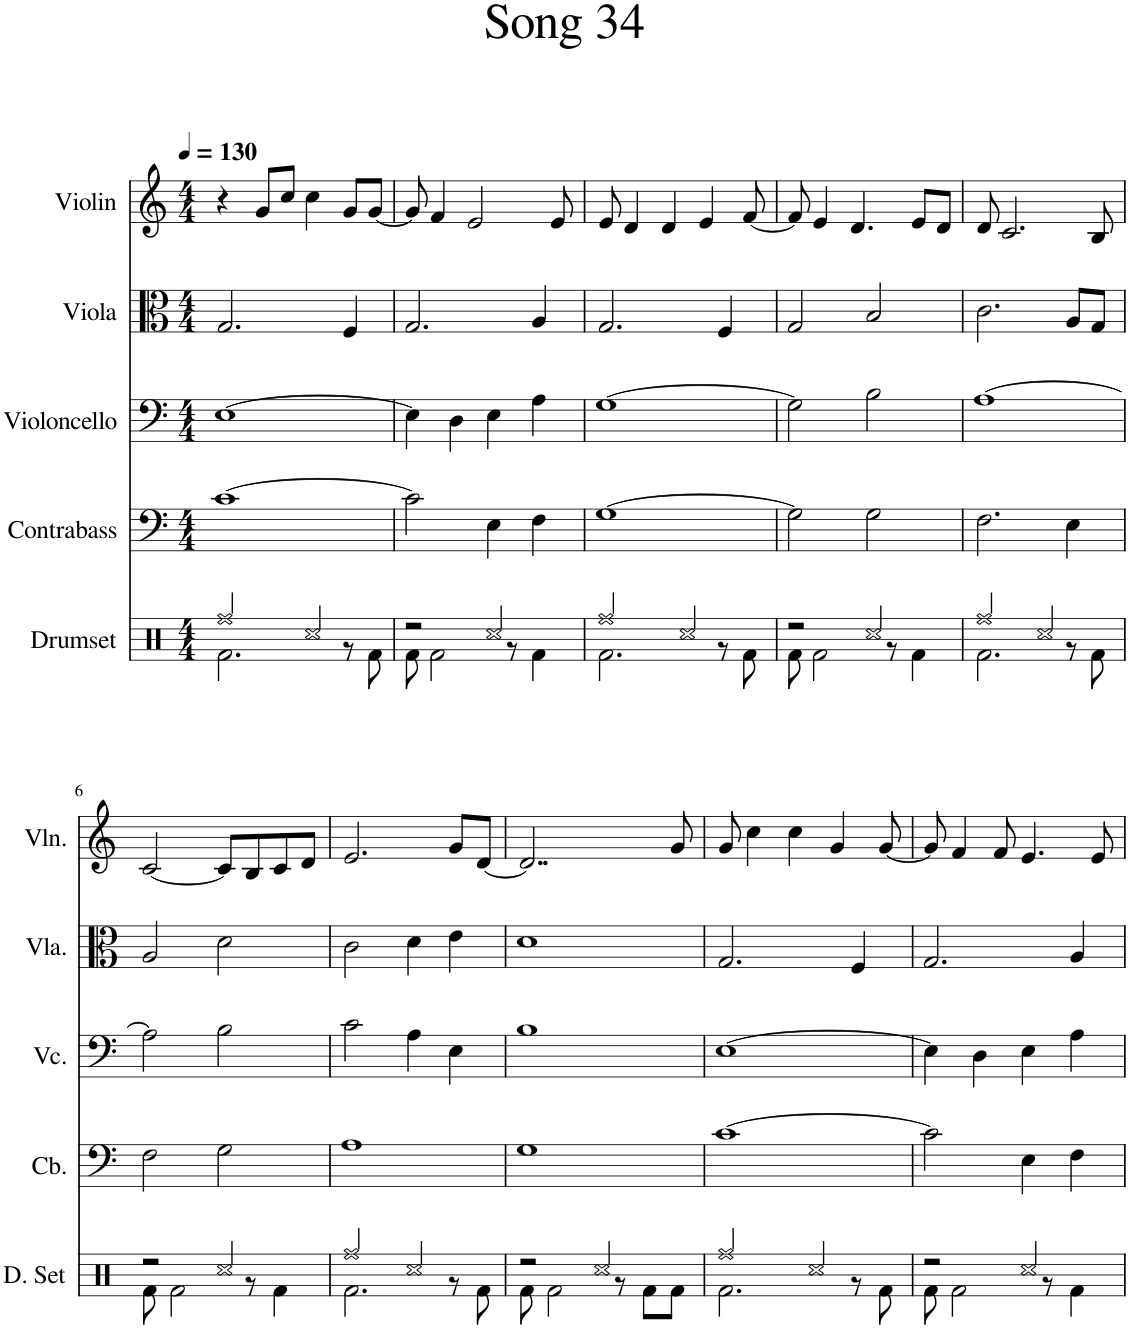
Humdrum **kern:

**kern	**kern	**kern	**kern	**kern
*part5	*part4	*part3	*part2	*part1
*staff5	*staff4	*staff3	*staff2	*staff1
*I"Drumset	*I"Contrabass	*I"Violoncello	*I"Viola	*I"Violin
*I'D. Set	*I'Cb.	*I'Vc.	*I'Vla.	*I'Vln.
*clefX	*clefF4	*clefF4	*clefC3	*clefG2
*	*Trd7c12	*	*	*
*k[]	*k[]	*k[]	*k[]	*k[]
*M4/4	*M4/4	*M4/4	*M4/4	*M4/4
*MM130	*MM130	*MM130	*MM130	*MM130
=1	=1	=1	=1	=1
*^	*	*	*	*
2Rff/	2.Rf\	[1c	[1E	2.G/	4r
.	.	.	.	.	8g/L
.	.	.	.	.	8cc/J
2Rcc/	.	.	.	.	4cc\
.	8r	.	.	4F/	8g/L
.	8Rf\	.	.	.	[8g/J
=2	=2	=2	=2	=2	=2
2r	8Rf\	2c\]	4E\]	2.G/	8g/]
.	2Rf\	.	.	.	4f/
.	.	.	4D\	.	.
.	.	.	.	.	2e/
2Rcc/	.	4E\	4E\	.	.
.	8r	.	.	.	.
.	4Rf\	4F\	4A\	4A/	.
.	.	.	.	.	8e/
=3	=3	=3	=3	=3	=3
2Rff/	2.Rf\	[1G	[1G	2.G/	8e/
.	.	.	.	.	4d/
.	.	.	.	.	4d/
2Rcc/	.	.	.	.	.
.	.	.	.	.	4e/
.	8r	.	.	4F/	.
.	8Rf\	.	.	.	[8f/
=4	=4	=4	=4	=4	=4
2r	8Rf\	2G\]	2G\]	2G/	8f/]
.	2Rf\	.	.	.	4e/
.	.	.	.	.	4.d/
2Rcc/	.	2G\	2B\	2B/	.
.	8r	.	.	.	.
.	4Rf\	.	.	.	8e/L
.	.	.	.	.	8d/J
=5	=5	=5	=5	=5	=5
2Rff/	2.Rf\	2.F\	[1A	2.c\	8d/
.	.	.	.	.	2.c/
2Rcc/	.	.	.	.	.
.	8r	4E\	.	8A/L	.
.	8Rf\	.	.	8G/J	8B/
!!LO:LB:g=z
=6	=6	=6	=6	=6	=6
2r	8Rf\	2F\	2A\]	2A/	[2c/
.	2Rf\	.	.	.	.
2Rcc/	.	2G\	2B\	2d\	8c/L]
.	8r	.	.	.	8B/
.	4Rf\	.	.	.	8c/
.	.	.	.	.	8d/J
=7	=7	=7	=7	=7	=7
2Rff/	2.Rf\	1A	2c\	2c\	2.e/
2Rcc/	.	.	4A\	4d\	.
.	8r	.	4E\	4e\	8g/L
.	8Rf\	.	.	.	[8d/J
=8	=8	=8	=8	=8	=8
2r	8Rf\	1G	1B	1d	2..d/]
.	2Rf\	.	.	.	.
2Rcc/	.	.	.	.	.
.	8r	.	.	.	.
.	8Rf\L	.	.	.	.
.	8Rf\J	.	.	.	8g/
=9	=9	=9	=9	=9	=9
2Rff/	2.Rf\	[1c	[1E	2.G/	8g/
.	.	.	.	.	4cc\
.	.	.	.	.	4cc\
2Rcc/	.	.	.	.	.
.	.	.	.	.	4g/
.	8r	.	.	4F/	.
.	8Rf\	.	.	.	[8g/
=10	=10	=10	=10	=10	=10
2r	8Rf\	2c\]	4E\]	2.G/	8g/]
.	2Rf\	.	.	.	4f/
.	.	.	4D\	.	.
.	.	.	.	.	8f/
2Rcc/	.	4E\	4E\	.	4.e/
.	8r	.	.	.	.
.	4Rf\	4F\	4A\	4A/	.
.	.	.	.	.	8e/
*v	*v	*	*	*	*
=	=	=	=	=
*-	*-	*-	*-	*-
